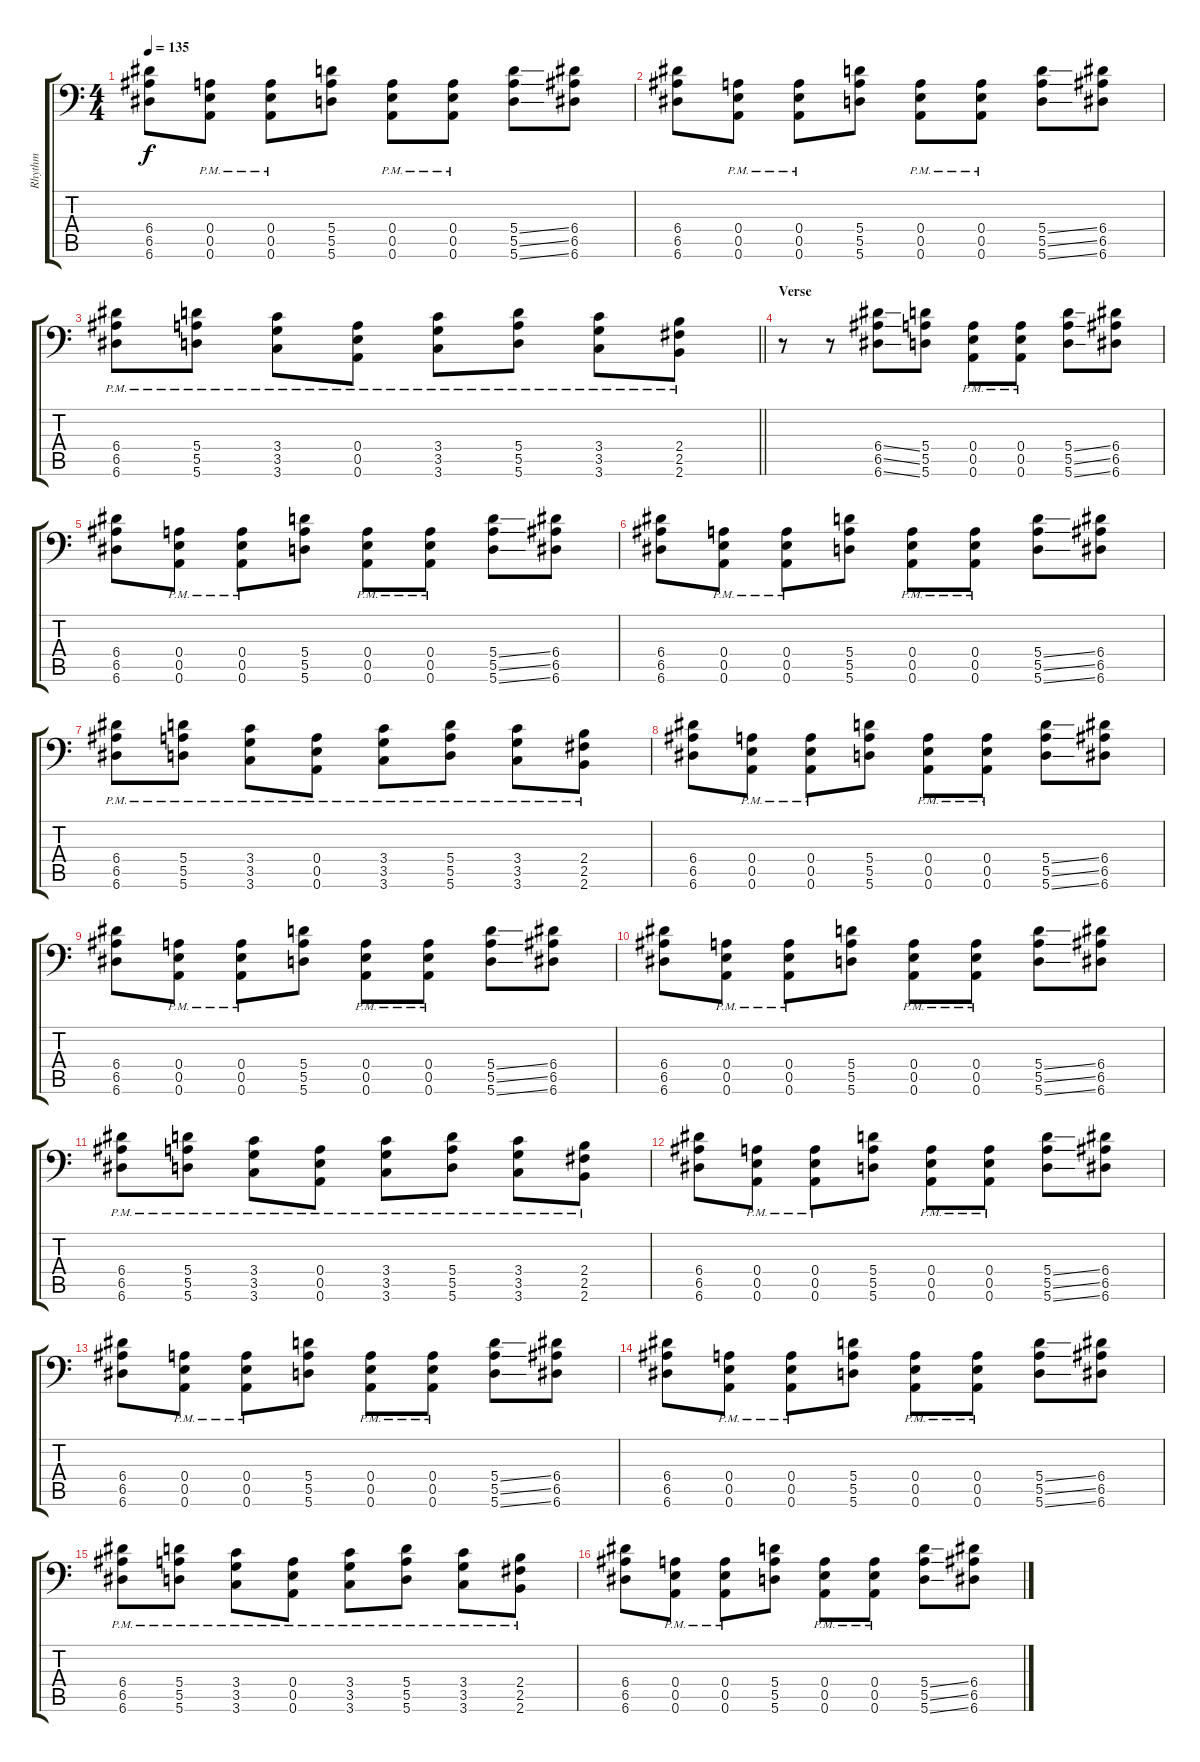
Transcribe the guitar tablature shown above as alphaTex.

\track ("Rhythm" "Rhythm") {instrument overdrivenguitar}
\staff {score tabs}
\tuning (B3 Gb3 D3 A2 E2 A1) {hide}
\ts (4 4)
\tempo 135
\clef f4
\ks c
(6.4 6.5 6.6).8{dy f} (0.4{pm} 0.5{pm} 0.6{pm}).8 (0.4{pm} 0.5{pm} 0.6{pm}).8 (5.4 5.5 5.6).8 (0.4{pm} 0.5{pm} 0.6{pm}).8 (0.4{pm} 0.5{pm} 0.6{pm}).8 (5.4{ss} 5.5{ss} 5.6{ss}).8 (6.4 6.5 6.6).8 |
(6.4 6.5 6.6).8 (0.4{pm} 0.5{pm} 0.6{pm}).8 (0.4{pm} 0.5{pm} 0.6{pm}).8 (5.4 5.5 5.6).8 (0.4{pm} 0.5{pm} 0.6{pm}).8 (0.4{pm} 0.5{pm} 0.6{pm}).8 (5.4{ss} 5.5{ss} 5.6{ss}).8 (6.4 6.5 6.6).8 |
\barLineRight lightlight
(6.4{pm} 6.5{pm} 6.6{pm}).8 (5.4{pm} 5.5{pm} 5.6{pm}).8 (3.4{pm} 3.5{pm} 3.6{pm}).8 (0.4{pm} 0.5{pm} 0.6{pm}).8 (3.4{pm} 3.5{pm} 3.6{pm}).8 (5.4{pm} 5.5{pm} 5.6{pm}).8 (3.4{pm} 3.5{pm} 3.6{pm}).8 (2.4{pm} 2.5{pm} 2.6{pm}).8 |
\section ("" "Verse")
r.8 r.8 (6.4{ss} 6.5{ss} 6.6{ss}).8 (5.4 5.5 5.6).8 (0.4{pm} 0.5{pm} 0.6{pm}).8 (0.4{pm} 0.5{pm} 0.6{pm}).8 (5.4{ss} 5.5{ss} 5.6{ss}).8 (6.4 6.5 6.6).8 |
(6.4 6.5 6.6).8 (0.4{pm} 0.5{pm} 0.6{pm}).8 (0.4{pm} 0.5{pm} 0.6{pm}).8 (5.4 5.5 5.6).8 (0.4{pm} 0.5{pm} 0.6{pm}).8 (0.4{pm} 0.5{pm} 0.6{pm}).8 (5.4{ss} 5.5{ss} 5.6{ss}).8 (6.4 6.5 6.6).8 |
(6.4 6.5 6.6).8 (0.4{pm} 0.5{pm} 0.6{pm}).8 (0.4{pm} 0.5{pm} 0.6{pm}).8 (5.4 5.5 5.6).8 (0.4{pm} 0.5{pm} 0.6{pm}).8 (0.4{pm} 0.5{pm} 0.6{pm}).8 (5.4{ss} 5.5{ss} 5.6{ss}).8 (6.4 6.5 6.6).8 |
(6.4{pm} 6.5{pm} 6.6{pm}).8 (5.4{pm} 5.5{pm} 5.6{pm}).8 (3.4{pm} 3.5{pm} 3.6{pm}).8 (0.4{pm} 0.5{pm} 0.6{pm}).8 (3.4{pm} 3.5{pm} 3.6{pm}).8 (5.4{pm} 5.5{pm} 5.6{pm}).8 (3.4{pm} 3.5{pm} 3.6{pm}).8 (2.4{pm} 2.5{pm} 2.6{pm}).8 |
(6.4 6.5 6.6).8 (0.4{pm} 0.5{pm} 0.6{pm}).8 (0.4{pm} 0.5{pm} 0.6{pm}).8 (5.4 5.5 5.6).8 (0.4{pm} 0.5{pm} 0.6{pm}).8 (0.4{pm} 0.5{pm} 0.6{pm}).8 (5.4{ss} 5.5{ss} 5.6{ss}).8 (6.4 6.5 6.6).8 |
(6.4 6.5 6.6).8 (0.4{pm} 0.5{pm} 0.6{pm}).8 (0.4{pm} 0.5{pm} 0.6{pm}).8 (5.4 5.5 5.6).8 (0.4{pm} 0.5{pm} 0.6{pm}).8 (0.4{pm} 0.5{pm} 0.6{pm}).8 (5.4{ss} 5.5{ss} 5.6{ss}).8 (6.4 6.5 6.6).8 |
(6.4 6.5 6.6).8 (0.4{pm} 0.5{pm} 0.6{pm}).8 (0.4{pm} 0.5{pm} 0.6{pm}).8 (5.4 5.5 5.6).8 (0.4{pm} 0.5{pm} 0.6{pm}).8 (0.4{pm} 0.5{pm} 0.6{pm}).8 (5.4{ss} 5.5{ss} 5.6{ss}).8 (6.4 6.5 6.6).8 |
(6.4{pm} 6.5{pm} 6.6{pm}).8 (5.4{pm} 5.5{pm} 5.6{pm}).8 (3.4{pm} 3.5{pm} 3.6{pm}).8 (0.4{pm} 0.5{pm} 0.6{pm}).8 (3.4{pm} 3.5{pm} 3.6{pm}).8 (5.4{pm} 5.5{pm} 5.6{pm}).8 (3.4{pm} 3.5{pm} 3.6{pm}).8 (2.4{pm} 2.5{pm} 2.6{pm}).8 |
(6.4 6.5 6.6).8 (0.4{pm} 0.5{pm} 0.6{pm}).8 (0.4{pm} 0.5{pm} 0.6{pm}).8 (5.4 5.5 5.6).8 (0.4{pm} 0.5{pm} 0.6{pm}).8 (0.4{pm} 0.5{pm} 0.6{pm}).8 (5.4{ss} 5.5{ss} 5.6{ss}).8 (6.4 6.5 6.6).8 |
(6.4 6.5 6.6).8 (0.4{pm} 0.5{pm} 0.6{pm}).8 (0.4{pm} 0.5{pm} 0.6{pm}).8 (5.4 5.5 5.6).8 (0.4{pm} 0.5{pm} 0.6{pm}).8 (0.4{pm} 0.5{pm} 0.6{pm}).8 (5.4{ss} 5.5{ss} 5.6{ss}).8 (6.4 6.5 6.6).8 |
(6.4 6.5 6.6).8 (0.4{pm} 0.5{pm} 0.6{pm}).8 (0.4{pm} 0.5{pm} 0.6{pm}).8 (5.4 5.5 5.6).8 (0.4{pm} 0.5{pm} 0.6{pm}).8 (0.4{pm} 0.5{pm} 0.6{pm}).8 (5.4{ss} 5.5{ss} 5.6{ss}).8 (6.4 6.5 6.6).8 |
(6.4{pm} 6.5{pm} 6.6{pm}).8 (5.4{pm} 5.5{pm} 5.6{pm}).8 (3.4{pm} 3.5{pm} 3.6{pm}).8 (0.4{pm} 0.5{pm} 0.6{pm}).8 (3.4{pm} 3.5{pm} 3.6{pm}).8 (5.4{pm} 5.5{pm} 5.6{pm}).8 (3.4{pm} 3.5{pm} 3.6{pm}).8 (2.4{pm} 2.5{pm} 2.6{pm}).8 |
(6.4 6.5 6.6).8 (0.4{pm} 0.5{pm} 0.6{pm}).8 (0.4{pm} 0.5{pm} 0.6{pm}).8 (5.4 5.5 5.6).8 (0.4{pm} 0.5{pm} 0.6{pm}).8 (0.4{pm} 0.5{pm} 0.6{pm}).8 (5.4{ss} 5.5{ss} 5.6{ss}).8 (6.4 6.5 6.6).8
